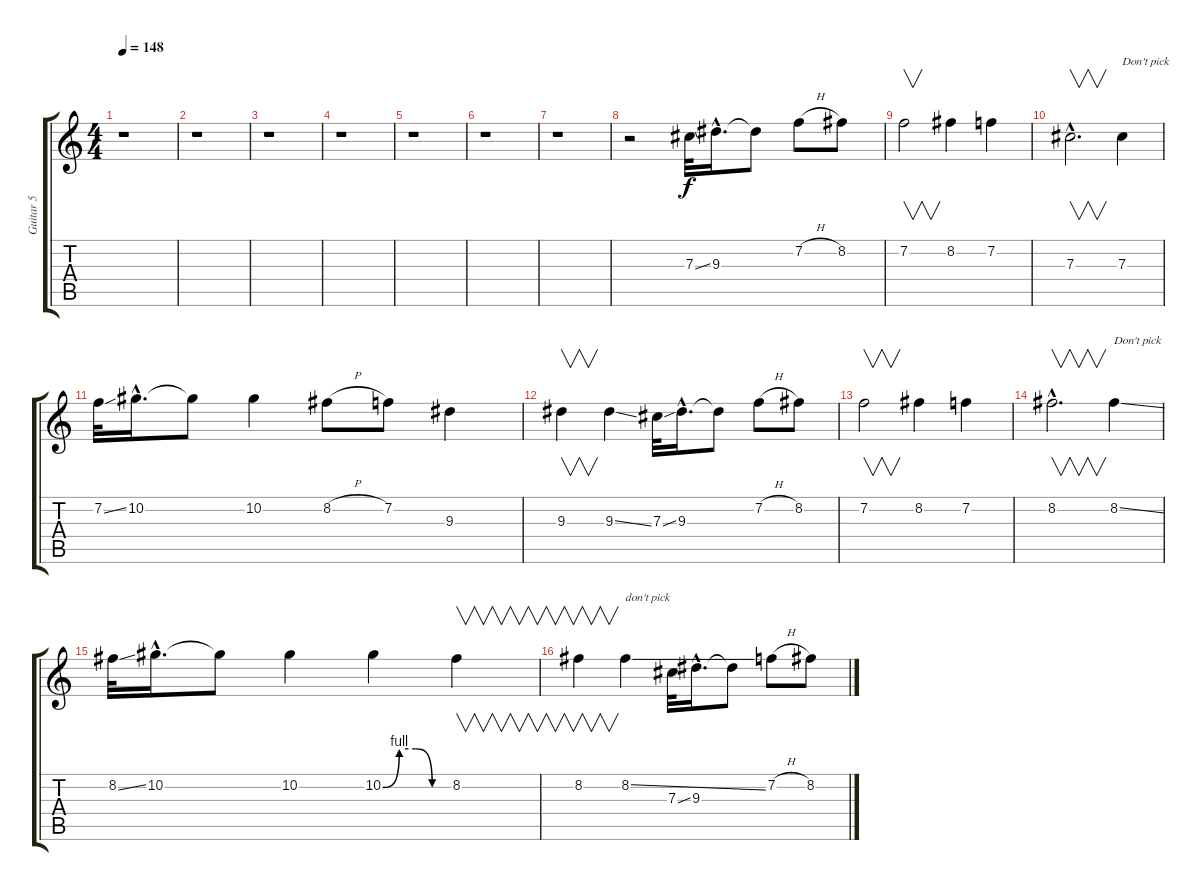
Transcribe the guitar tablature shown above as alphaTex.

\track ("Guitar 5" "Guitar 5") {instrument distortionguitar}
\staff {score tabs}
\tuning (Eb4 Bb3 Gb3 Db3 Ab2 Eb2) {hide}
\ts (4 4)
\tempo 148
\clef g2
\ks c
r.1{dy f} |
r.1 |
r.1 |
r.1 |
r.1 |
r.1 |
r.1 |
r.2 7.3{ss}.32 9.3{hac}.16{d} 9.3{t}.8 7.2{h}.8 8.2.8 |
7.2.2{v} 8.2.4 7.2.4 |
7.3{hac}.2{v d} 7.3.4{txt "Don't pick"} |
7.2{ss}.32 10.2{hac}.16{d} 10.2{t}.8 10.2.4 8.2{h}.8 7.2.8 9.3.4 |
9.3.4{v} 9.3{ss}.4 7.3{ss}.32 9.3{hac}.16{d} 9.3{t}.8 7.2{h}.8 8.2.8 |
7.2.2{v} 8.2.4 7.2.4 |
8.2{hac}.2{v d} 8.2{ss}.4{txt "Don't pick"} |
8.2{ss}.32 10.2{hac}.16{d} 10.2{t}.8 10.2.4 10.2{be (custom 0 0 15 4 30 4 45 0 60 0)}.4 8.2.4{v} |
8.2.4{v} 8.2{ss}.4{txt "don't pick"} 7.3{ss}.32 9.3{hac}.16{d} 9.3{t}.8 7.2{h}.8 8.2.8
